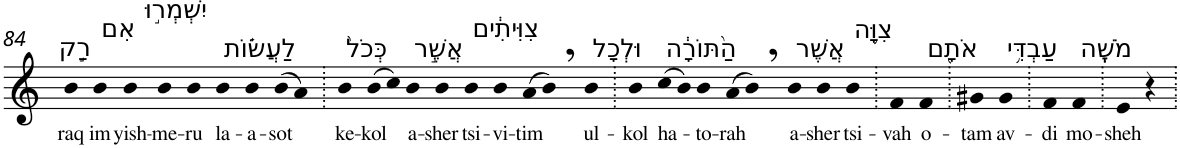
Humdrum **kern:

**kern	**text
*part1	*part1
*staff1	*staff1
*I"Piano	*
*I'Pno	*
!!LO:PB:g=z
*clefG2	*
*k[]	*
=84	=84
!LO:TX:a:t=רַ֣ק	!
!	!LO:LY:b
4b	raq
!LO:TX:a:t=אִם	!
!	!LO:LY:b
4b	im
!LO:TX:a:t=יִשְׁמְר֣וּ	!
!	!LO:LY:b
4b	yish-
!	!LO:LY:b
4b	-me-
!	!LO:LY:b
4b	-ru
!LO:TX:a:t=לַעֲשׂ֗וֹת	!
!	!LO:LY:b
4b	la-
!	!LO:LY:b
4b	-a-
!	!LO:LY:b
(>8b	-sot
8a)	.
=85.	=85.
!LO:TX:a:t=כְּכֹל֙	!
!	!LO:LY:b
4b	ke-
!	!LO:LY:b
(>8b	-kol
8cc)	.
!LO:TX:a:t=אֲשֶׁ֣ר	!
!	!LO:LY:b
4b	a-
!	!LO:LY:b
4b	-sher
!LO:TX:a:t=צִוִּיתִ֔ים	!
!	!LO:LY:b
4b	tsi-
!	!LO:LY:b
4b	-vi-
!	!LO:LY:b
(>8a	-tim
8b,)	.
!LO:TX:a:t=וּלְכָל	!
!	!LO:LY:b
4b	ul-
=86.	=86.
!	!LO:LY:b
4b	-kol
!LO:TX:a:t=הַ֨תּוֹרָ֔ה	!
!	!LO:LY:b
(>8cc	ha-
8b)	.
!	!LO:LY:b
4b	-to-
!	!LO:LY:b
(>8a	-rah
8b,)	.
!LO:TX:a:t=אֲשֶׁר	!
!	!LO:LY:b
4b	a-
!	!LO:LY:b
4b	-sher
!LO:TX:a:t=צִוָּ֥ה	!
!	!LO:LY:b
4b	tsi-
=87.	=87.
!	!LO:LY:b
4f	-vah
!LO:TX:a:t=אֹתָ֖ם	!
!	!LO:LY:b
4f	o-
=88.	=88.
!	!LO:LY:b
4g#X	-tam
!LO:TX:a:t=עַבְדִּ֥י	!
!	!LO:LY:b
4g#	av-
=89.	=89.
!	!LO:LY:b
4f	-di
!LO:TX:a:t=מֹשֶֽׁה	!
!	!LO:LY:b
4f	mo-
=90.	=90.
!	!LO:LY:b
4e	-sheh
4r	.
=.	=.
*-	*-
